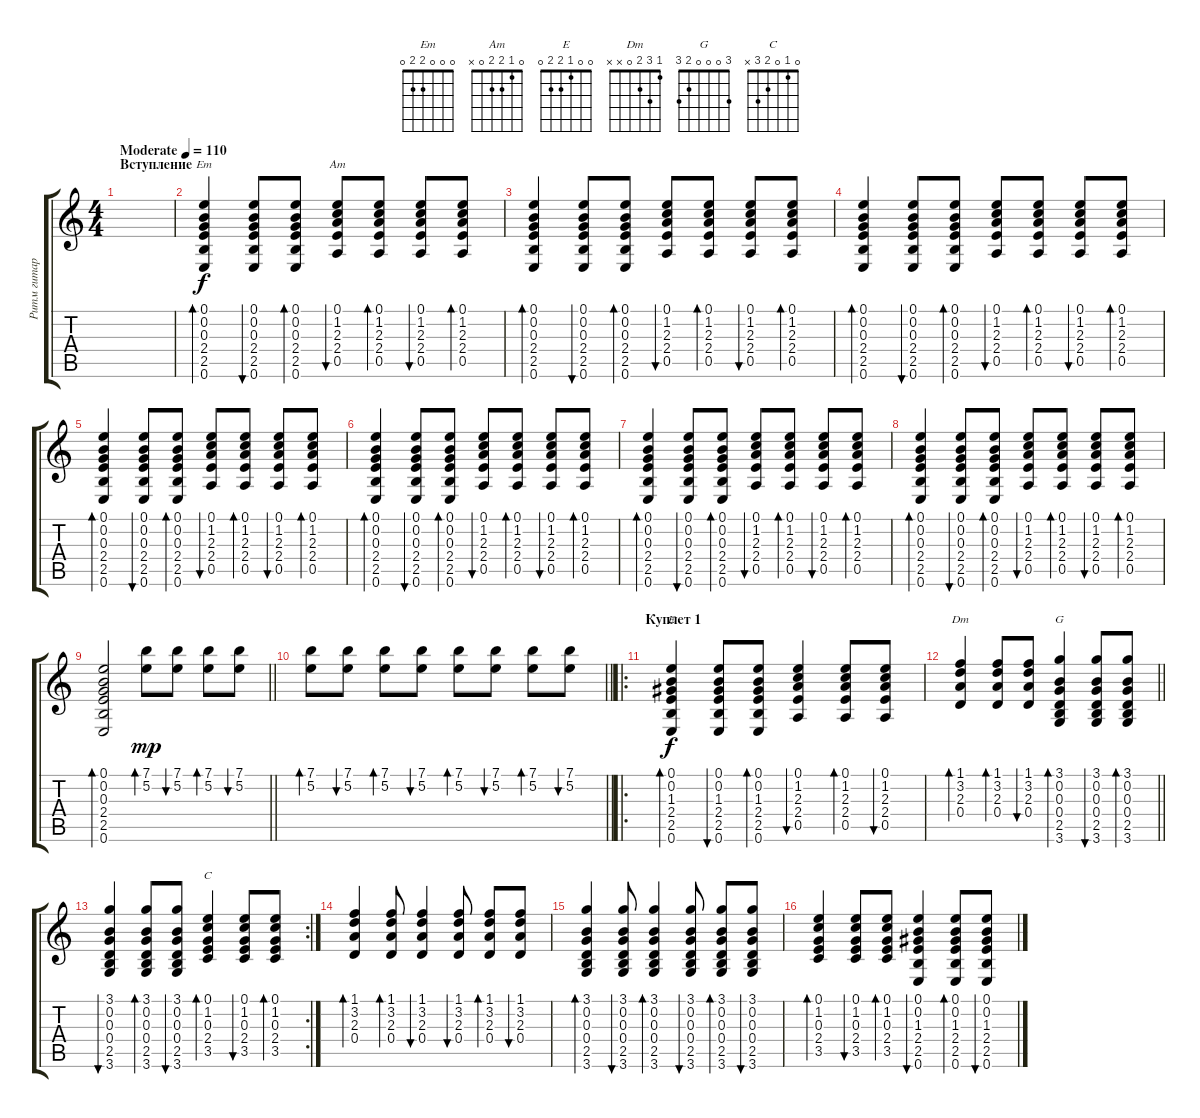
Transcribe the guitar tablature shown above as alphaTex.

\track ("Ритм гитара " "Ритм гитар") {instrument acousticguitarsteel}
\staff {score tabs}
\tuning (E4 B3 G3 D3 A2 E2) {hide}
\chord ("Em" 0 0 0 2 2 0)
\chord ("Am" 0 1 2 2 0 x)
\chord ("E" 0 0 1 2 2 0)
\chord ("Dm" 1 3 2 0 x x)
\chord ("G" 3 0 0 0 2 3)
\chord ("C" 0 1 0 2 3 x)
\ts (4 4)
\section ("" "Вступление")
\tempo (110 "Moderate")
\clef g2
\ks c
|
(0.1 0.2 0.3 2.4 2.5 0.6).4{bd 30 ch "Em"} (0.1 0.2 0.3 2.4 2.5 0.6).8{bu 30 dy f} (0.1 0.2 0.3 2.4 2.5 0.6).8{bd 30} (0.1 1.2 2.3 2.4 0.5).8{bu 30 ch "Am"} (0.1 1.2 2.3 2.4 0.5).8{bd 30} (0.1 1.2 2.3 2.4 0.5).8{bu 30} (0.1 1.2 2.3 2.4 0.5).8{bd 30} |
(0.1 0.2 0.3 2.4 2.5 0.6).4{bd 30} (0.1 0.2 0.3 2.4 2.5 0.6).8{bu 30} (0.1 0.2 0.3 2.4 2.5 0.6).8{bd 30} (0.1 1.2 2.3 2.4 0.5).8{bu 30} (0.1 1.2 2.3 2.4 0.5).8{bd 30} (0.1 1.2 2.3 2.4 0.5).8{bu 30} (0.1 1.2 2.3 2.4 0.5).8{bd 30} |
(0.1 0.2 0.3 2.4 2.5 0.6).4{bd 30} (0.1 0.2 0.3 2.4 2.5 0.6).8{bu 30} (0.1 0.2 0.3 2.4 2.5 0.6).8{bd 30} (0.1 1.2 2.3 2.4 0.5).8{bu 30} (0.1 1.2 2.3 2.4 0.5).8{bd 30} (0.1 1.2 2.3 2.4 0.5).8{bu 30} (0.1 1.2 2.3 2.4 0.5).8{bd 30} |
(0.1 0.2 0.3 2.4 2.5 0.6).4{bd 30} (0.1 0.2 0.3 2.4 2.5 0.6).8{bu 30} (0.1 0.2 0.3 2.4 2.5 0.6).8{bd 30} (0.1 1.2 2.3 2.4 0.5).8{bu 30} (0.1 1.2 2.3 2.4 0.5).8{bd 30} (0.1 1.2 2.3 2.4 0.5).8{bu 30} (0.1 1.2 2.3 2.4 0.5).8{bd 30} |
(0.1 0.2 0.3 2.4 2.5 0.6).4{bd 30} (0.1 0.2 0.3 2.4 2.5 0.6).8{bu 30} (0.1 0.2 0.3 2.4 2.5 0.6).8{bd 30} (0.1 1.2 2.3 2.4 0.5).8{bu 30} (0.1 1.2 2.3 2.4 0.5).8{bd 30} (0.1 1.2 2.3 2.4 0.5).8{bu 30} (0.1 1.2 2.3 2.4 0.5).8{bd 30} |
(0.1 0.2 0.3 2.4 2.5 0.6).4{bd 30} (0.1 0.2 0.3 2.4 2.5 0.6).8{bu 30} (0.1 0.2 0.3 2.4 2.5 0.6).8{bd 30} (0.1 1.2 2.3 2.4 0.5).8{bu 30} (0.1 1.2 2.3 2.4 0.5).8{bd 30} (0.1 1.2 2.3 2.4 0.5).8{bu 30} (0.1 1.2 2.3 2.4 0.5).8{bd 30} |
(0.1 0.2 0.3 2.4 2.5 0.6).4{bd 30} (0.1 0.2 0.3 2.4 2.5 0.6).8{bu 30} (0.1 0.2 0.3 2.4 2.5 0.6).8{bd 30} (0.1 1.2 2.3 2.4 0.5).8{bu 30} (0.1 1.2 2.3 2.4 0.5).8{bd 30} (0.1 1.2 2.3 2.4 0.5).8{bu 30} (0.1 1.2 2.3 2.4 0.5).8{bd 30} |
\barLineRight lightlight
(0.1 0.2 0.3 2.4 2.5 0.6).2{bd 30} (7.1 5.2).8{bd 60 dy mp} (7.1 5.2).8{bu 60} (7.1 5.2).8{bd 60} (7.1 5.2).8{bu 60} |
\barLineRight lightlight
(7.1 5.2).8{bd 60} (7.1 5.2).8{bu 60} (7.1 5.2).8{bd 60} (7.1 5.2).8{bu 60} (7.1 5.2).8{bd 60} (7.1 5.2).8{bu 60} (7.1 5.2).8{bd 60} (7.1 5.2).8{bu 60} |
\ro
\section ("" "Куплет 1")
(0.1 0.2 1.3 2.4 2.5 0.6).4{bd 120 ch "E" dy f} (0.1 0.2 1.3 2.4 2.5 0.6).8{bu 30} (0.1 0.2 1.3 2.4 2.5 0.6).8{bd 30} (0.1 1.2 2.3 2.4 0.5).4{bu 30} (0.1 1.2 2.3 2.4 0.5).8{bd 30} (0.1 1.2 2.3 2.4 0.5).8{bu 30} |
\barLineRight lightlight
(1.1 3.2 2.3 0.4).4{bd 30 ch "Dm"} (1.1 3.2 2.3 0.4).8{bd 30} (1.1 3.2 2.3 0.4).8{bu 30} (3.1 0.2 0.3 0.4 2.5 3.6).4{bd 30 ch "G"} (3.1 0.2 0.3 0.4 2.5 3.6).8{bu 30} (3.1 0.2 0.3 0.4 2.5 3.6).8{bd 30} |
\rc 2
(3.1 0.2 0.3 0.4 2.5 3.6).4{bu 30} (3.1 0.2 0.3 0.4 2.5 3.6).8{bd 30} (3.1 0.2 0.3 0.4 2.5 3.6).8{bu 30} (0.1 1.2 0.3 2.4 3.5).4{bd 30 ch "C"} (0.1 1.2 0.3 2.4 3.5).8{bu 30} (0.1 1.2 0.3 2.4 3.5).8{bd 30} |
(1.1 3.2 2.3 0.4).4{bd 30} (1.1 3.2 2.3 0.4).8{bd 30} (1.1 3.2 2.3 0.4).4{bu 30} (1.1 3.2 2.3 0.4).8{bu 60} (1.1 3.2 2.3 0.4).8{bd 30} (1.1 3.2 2.3 0.4).8{bu 30} |
(3.1 0.2 0.3 0.4 2.5 3.6).4{bd 30} (3.1 0.2 0.3 0.4 2.5 3.6).8{bu 30} (3.1 0.2 0.3 0.4 2.5 3.6).4{bd 30} (3.1 0.2 0.3 0.4 2.5 3.6).8{bu 30} (3.1 0.2 0.3 0.4 2.5 3.6).8{bd 30} (3.1 0.2 0.3 0.4 2.5 3.6).8{bu 30} |
(0.1 1.2 0.3 2.4 3.5).4{bd 30} (0.1 1.2 0.3 2.4 3.5).8{bu 30} (0.1 1.2 0.3 2.4 3.5).8{bd 30} (0.1 0.2 1.3 2.4 2.5 0.6).4{bu 30} (0.1 0.2 1.3 2.4 2.5 0.6).8{bd 30} (0.1 0.2 1.3 2.4 2.5 0.6).8{bu 30}
